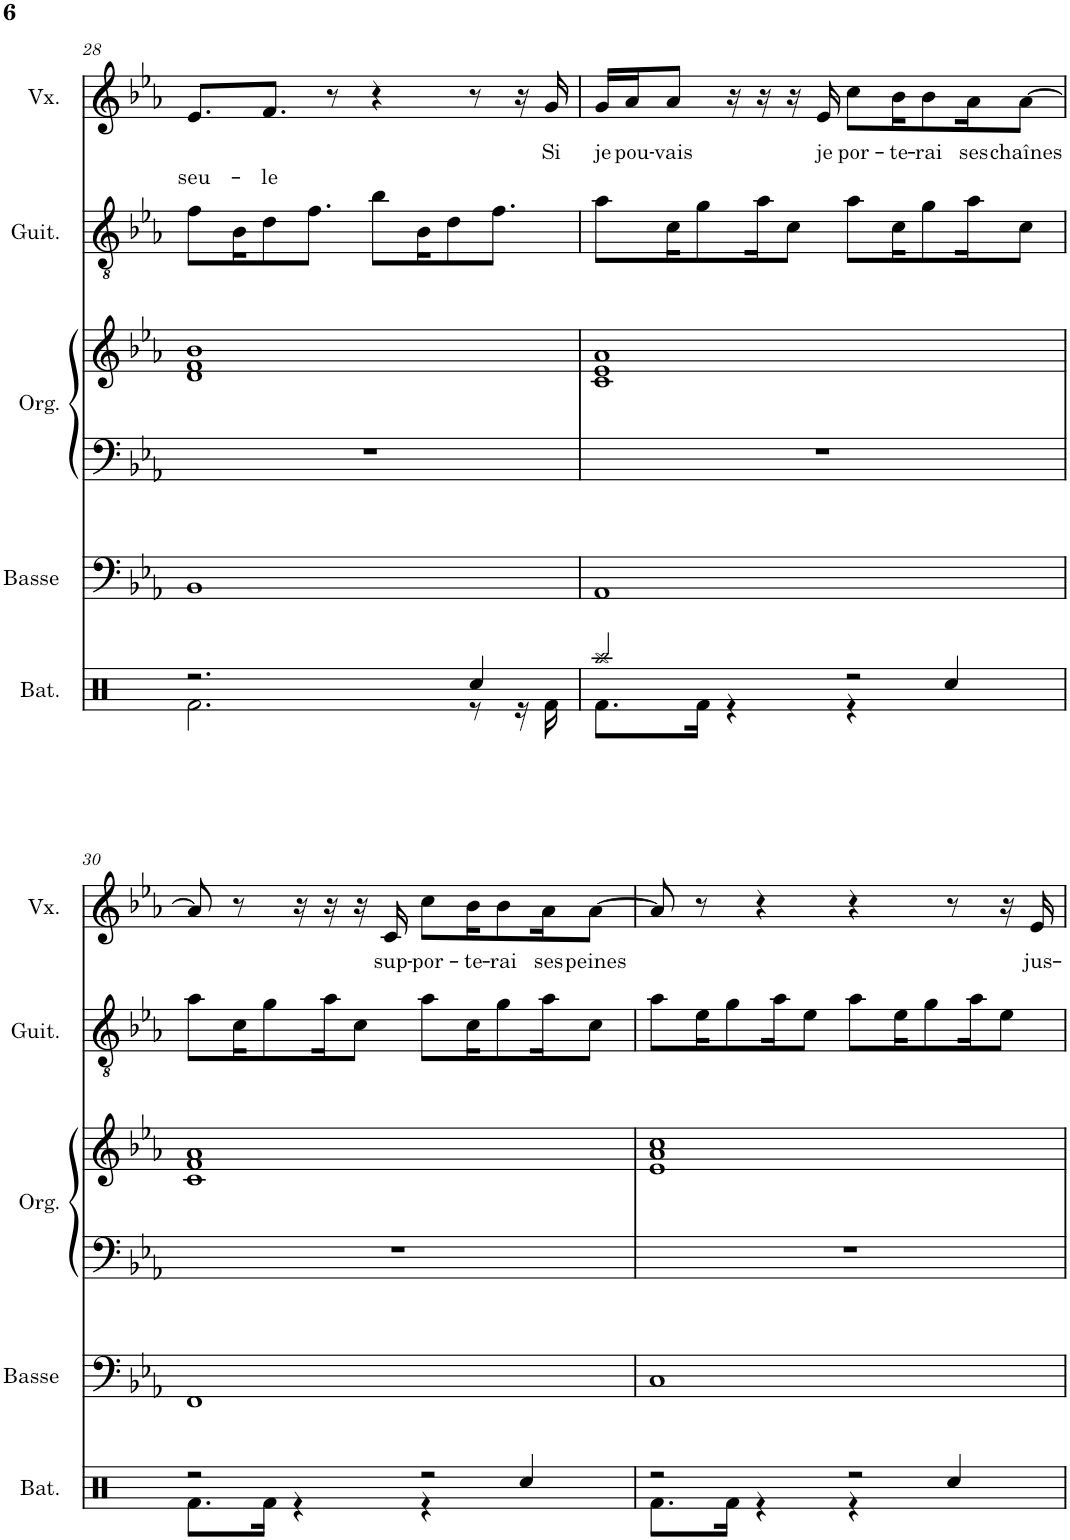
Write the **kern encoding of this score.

**kern	**kern	**kern	**kern	**kern	**kern	**text	**text
*part5	*part4	*part3	*part3	*part2	*part1	*part1	*part1
*staff6	*staff5	*staff4	*staff3	*staff2	*staff1	*staff1	*staff1
*I"Batterie	*I"Basse acoustique	*I"Orgue	*	*I"Guitare classique	*I"Voix	*	*
*I'Bat.	*I'Basse	*I'Org.	*	*I'Guit.	*I'Vx.	*	*
!!LO:PB:g=z
*clefX	*clefF4	*clefF4	*clefG2	*clefGv2	*clefG2	*	*
*	*Trd7c12	*	*	*	*	*	*
*k[]	*k[b-e-a-]	*k[b-e-a-]	*k[b-e-a-]	*k[b-e-a-]	*k[b-e-a-]	*	*
*M4/4	*M4/4	*M4/4	*M4/4	*M4/4	*M4/4	*	*
=28	=28	=28	=28	=28	=28	=28	=28
*^	*	*	*	*	*	*	*
!	!	!	!	!	!	!	!	!LO:LY:b
2.r	2.Rf\	1BB-	1r	1d 1f 1b-	8f\L	8.e-/L	.	seu-
.	.	.	.	.	16B-\K	.	.	.
!	!	!	!	!	!	!	!	!LO:LY:b
.	.	.	.	.	8d\	8.f/J	.	-le
.	.	.	.	.	8.f\J	.	.	.
.	.	.	.	.	.	8r	.	.
.	.	.	.	.	8b-\L	4r	.	.
.	.	.	.	.	16B-\K	.	.	.
.	.	.	.	.	8d\	.	.	.
4Rcc/	8r	.	.	.	.	8r	.	.
.	.	.	.	.	8.f\J	.	.	.
.	16r	.	.	.	.	16r	.	.
!	!	!	!	!	!	!	!LO:LY:b	!
.	16Rf\	.	.	.	.	16g/	Si	.
=29	=29	=29	=29	=29	=29	=29	=29	=29
!	!	!	!	!	!	!	!LO:LY:b	!
2Raa/	8.Rf\L	1AA-	1r	1c 1e- 1a-	8a-\L	16g/LL	je	.
!	!	!	!	!	!	!	!LO:LY:b	!
.	.	.	.	.	.	16a-/J	pou-	.
!	!	!	!	!	!	!	!LO:LY:b	!
.	.	.	.	.	16c\K	8a-/J	-vais	.
.	16Rf\Jk	.	.	.	8g\	.	.	.
.	4r	.	.	.	.	16r	.	.
.	.	.	.	.	16a-\K	16r	.	.
.	.	.	.	.	8c\J	16r	.	.
!	!	!	!	!	!	!	!LO:LY:b	!
.	.	.	.	.	.	16e-/	je	.
!	!	!	!	!	!	!	!LO:LY:b	!
2r	4r	.	.	.	8a-\L	8cc\L	por-	.
!	!	!	!	!	!	!	!LO:LY:b	!
.	.	.	.	.	16c\K	16b-\K	-te-	.
!	!	!	!	!	!	!	!LO:LY:b	!
.	.	.	.	.	8g\	8b-\	-rai	.
.	4Rcc/	.	.	.	.	.	.	.
!	!	!	!	!	!	!	!LO:LY:b	!
.	.	.	.	.	16a-\K	16a-\K	ses	.
!	!	!	!	!	!	!	!LO:LY:b	!
.	.	.	.	.	8c\J	[8a-\J	chaînes	.
!!LO:LB:g=z
=30	=30	=30	=30	=30	=30	=30	=30	=30
2r	8.Rf\L	1FF	1r	1c 1f 1a-	8a-\L	8a-/]	.	.
.	.	.	.	.	16c\K	8r	.	.
.	16Rf\Jk	.	.	.	8g\	.	.	.
.	4r	.	.	.	.	16r	.	.
.	.	.	.	.	16a-\K	16r	.	.
.	.	.	.	.	8c\J	16r	.	.
!	!	!	!	!	!	!	!LO:LY:b	!
.	.	.	.	.	.	16c/	sup-	.
!	!	!	!	!	!	!	!LO:LY:b	!
2r	4r	.	.	.	8a-\L	8cc\L	-por-	.
!	!	!	!	!	!	!	!LO:LY:b	!
.	.	.	.	.	16c\K	16b-\K	-te-	.
!	!	!	!	!	!	!	!LO:LY:b	!
.	.	.	.	.	8g\	8b-\	-rai	.
.	4Rcc/	.	.	.	.	.	.	.
!	!	!	!	!	!	!	!LO:LY:b	!
.	.	.	.	.	16a-\K	16a-\K	ses	.
!	!	!	!	!	!	!	!LO:LY:b	!
.	.	.	.	.	8c\J	[8a-\J	peines	.
=31	=31	=31	=31	=31	=31	=31	=31	=31
2r	8.Rf\L	1C	1r	1e- 1a- 1cc	8a-\L	8a-/]	.	.
.	.	.	.	.	16e-\K	8r	.	.
.	16Rf\Jk	.	.	.	8g\	.	.	.
.	4r	.	.	.	.	4r	.	.
.	.	.	.	.	16a-\K	.	.	.
.	.	.	.	.	8e-\J	.	.	.
2r	4r	.	.	.	8a-\L	4r	.	.
.	.	.	.	.	16e-\K	.	.	.
.	.	.	.	.	8g\	.	.	.
.	4Rcc/	.	.	.	.	8r	.	.
.	.	.	.	.	16a-\K	.	.	.
.	.	.	.	.	8e-\J	16r	.	.
!	!	!	!	!	!	!	!LO:LY:b	!
.	.	.	.	.	.	16e-/	jus-	.
*v	*v	*	*	*	*	*	*	*
=	=	=	=	=	=	=	=
*-	*-	*-	*-	*-	*-	*-	*-
